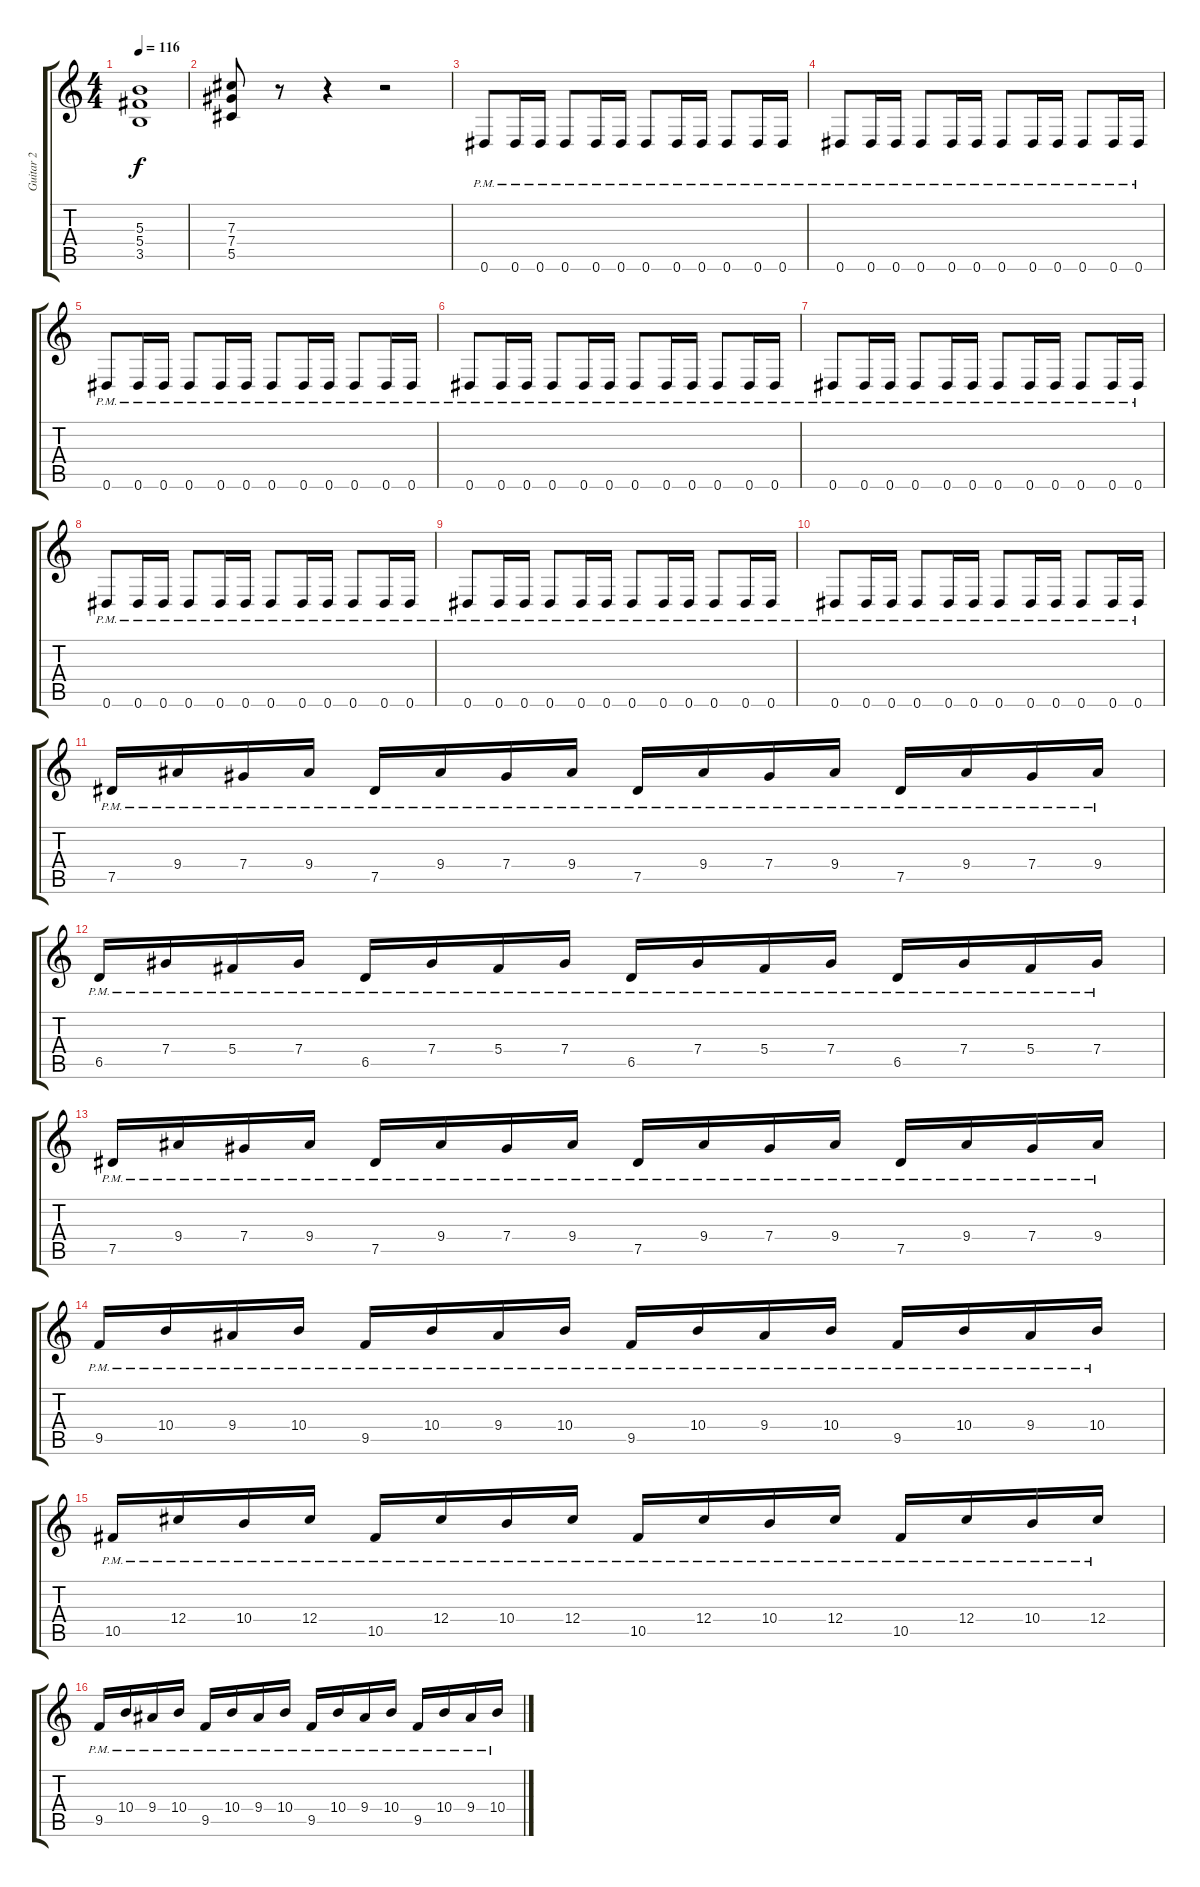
\track ("Guitar 2" "Guitar 2") {instrument distortionguitar}
\staff {score tabs}
\tuning (Eb4 Bb3 Gb3 Db3 Ab2 Eb2) {hide}
\ts (4 4)
\tempo 116
\clef g2
\ks c
(5.3 5.4 3.5).1{dy f} |
(7.3 7.4 5.5).8 r.8 r.4 r.2 |
0.6{pm}.8 0.6{pm}.16 0.6{pm}.16 0.6{pm}.8 0.6{pm}.16 0.6{pm}.16 0.6{pm}.8 0.6{pm}.16 0.6{pm}.16 0.6{pm}.8 0.6{pm}.16 0.6{pm}.16 |
0.6{pm}.8 0.6{pm}.16 0.6{pm}.16 0.6{pm}.8 0.6{pm}.16 0.6{pm}.16 0.6{pm}.8 0.6{pm}.16 0.6{pm}.16 0.6{pm}.8 0.6{pm}.16 0.6{pm}.16 |
0.6{pm}.8 0.6{pm}.16 0.6{pm}.16 0.6{pm}.8 0.6{pm}.16 0.6{pm}.16 0.6{pm}.8 0.6{pm}.16 0.6{pm}.16 0.6{pm}.8 0.6{pm}.16 0.6{pm}.16 |
0.6{pm}.8 0.6{pm}.16 0.6{pm}.16 0.6{pm}.8 0.6{pm}.16 0.6{pm}.16 0.6{pm}.8 0.6{pm}.16 0.6{pm}.16 0.6{pm}.8 0.6{pm}.16 0.6{pm}.16 |
0.6{pm}.8 0.6{pm}.16 0.6{pm}.16 0.6{pm}.8 0.6{pm}.16 0.6{pm}.16 0.6{pm}.8 0.6{pm}.16 0.6{pm}.16 0.6{pm}.8 0.6{pm}.16 0.6{pm}.16 |
0.6{pm}.8 0.6{pm}.16 0.6{pm}.16 0.6{pm}.8 0.6{pm}.16 0.6{pm}.16 0.6{pm}.8 0.6{pm}.16 0.6{pm}.16 0.6{pm}.8 0.6{pm}.16 0.6{pm}.16 |
0.6{pm}.8 0.6{pm}.16 0.6{pm}.16 0.6{pm}.8 0.6{pm}.16 0.6{pm}.16 0.6{pm}.8 0.6{pm}.16 0.6{pm}.16 0.6{pm}.8 0.6{pm}.16 0.6{pm}.16 |
0.6{pm}.8 0.6{pm}.16 0.6{pm}.16 0.6{pm}.8 0.6{pm}.16 0.6{pm}.16 0.6{pm}.8 0.6{pm}.16 0.6{pm}.16 0.6{pm}.8 0.6{pm}.16 0.6{pm}.16 |
7.5{pm}.16 9.4{pm}.16 7.4{pm}.16 9.4{pm}.16 7.5{pm}.16 9.4{pm}.16 7.4{pm}.16 9.4{pm}.16 7.5{pm}.16 9.4{pm}.16 7.4{pm}.16 9.4{pm}.16 7.5{pm}.16 9.4{pm}.16 7.4{pm}.16 9.4{pm}.16 |
6.5{pm}.16 7.4{pm}.16 5.4{pm}.16 7.4{pm}.16 6.5{pm}.16 7.4{pm}.16 5.4{pm}.16 7.4{pm}.16 6.5{pm}.16 7.4{pm}.16 5.4{pm}.16 7.4{pm}.16 6.5{pm}.16 7.4{pm}.16 5.4{pm}.16 7.4{pm}.16 |
7.5{pm}.16 9.4{pm}.16 7.4{pm}.16 9.4{pm}.16 7.5{pm}.16 9.4{pm}.16 7.4{pm}.16 9.4{pm}.16 7.5{pm}.16 9.4{pm}.16 7.4{pm}.16 9.4{pm}.16 7.5{pm}.16 9.4{pm}.16 7.4{pm}.16 9.4{pm}.16 |
9.5{pm}.16 10.4{pm}.16 9.4{pm}.16 10.4{pm}.16 9.5{pm}.16 10.4{pm}.16 9.4{pm}.16 10.4{pm}.16 9.5{pm}.16 10.4{pm}.16 9.4{pm}.16 10.4{pm}.16 9.5{pm}.16 10.4{pm}.16 9.4{pm}.16 10.4{pm}.16 |
10.5{pm}.16 12.4{pm}.16 10.4{pm}.16 12.4{pm}.16 10.5{pm}.16 12.4{pm}.16 10.4{pm}.16 12.4{pm}.16 10.5{pm}.16 12.4{pm}.16 10.4{pm}.16 12.4{pm}.16 10.5{pm}.16 12.4{pm}.16 10.4{pm}.16 12.4{pm}.16 |
9.5{pm}.16 10.4{pm}.16 9.4{pm}.16 10.4{pm}.16 9.5{pm}.16 10.4{pm}.16 9.4{pm}.16 10.4{pm}.16 9.5{pm}.16 10.4{pm}.16 9.4{pm}.16 10.4{pm}.16 9.5{pm}.16 10.4{pm}.16 9.4{pm}.16 10.4{pm}.16
